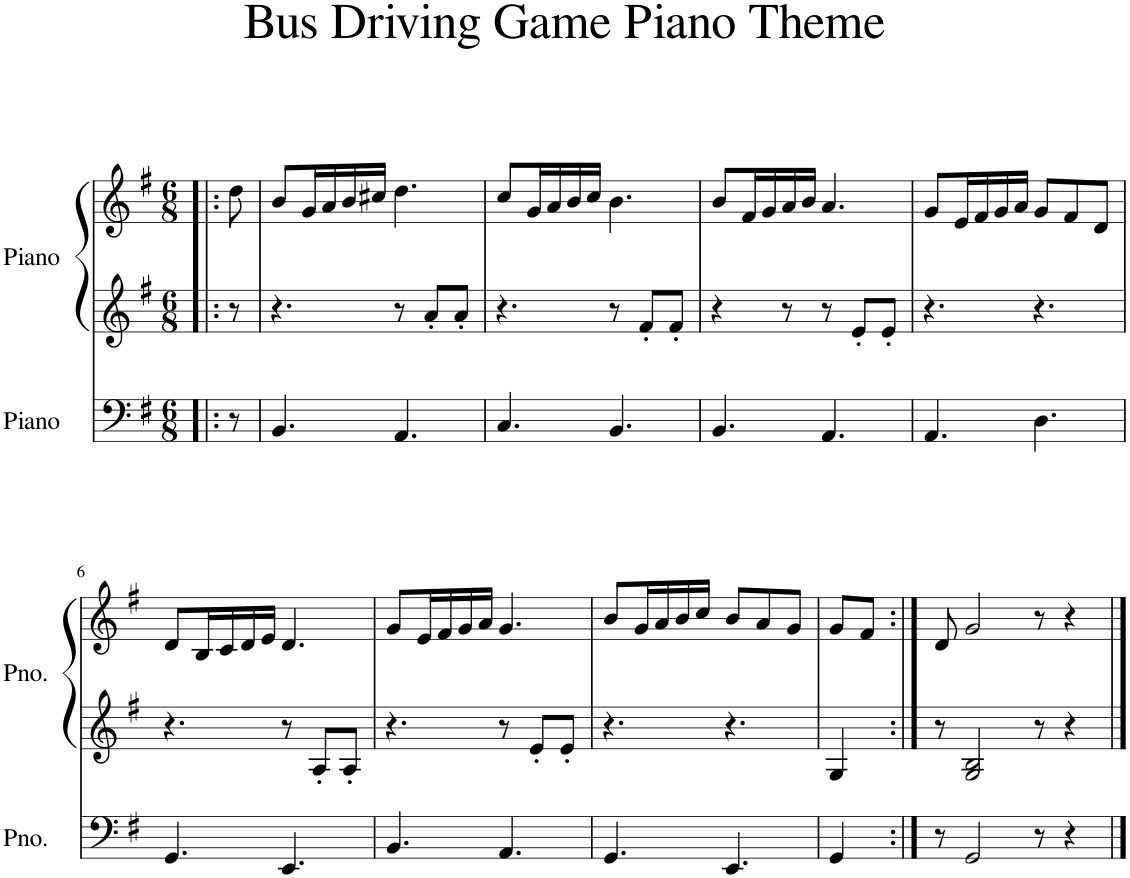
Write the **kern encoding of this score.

**kern	**kern	**kern
*part2	*part1	*part1
*staff3	*staff2	*staff1
*I"Piano	*I"Piano	*
*I'Pno.	*I'Pno.	*
*clefF4	*clefG2	*clefG2
*k[f#]	*k[f#]	*k[f#]
*M6/8	*M6/8	*M6/8
=1!|:	=1!|:	=1!|:
8r	8r	8dd\
=2	=2	=2
4.BB/	4.r	8b/L
.	.	16g/L
.	.	16a/
.	.	16b/
.	.	16cc#X/JJ
4.AA/	8r	4.dd\
.	8a'/L	.
.	8a'/J	.
=3	=3	=3
4.C/	4.r	8cc/L
.	.	16g/L
.	.	16a/
.	.	16b/
.	.	16cc/JJ
4.BB/	8r	4.b\
.	8f#'/L	.
.	8f#'/J	.
=4	=4	=4
4.BB/	4r	8b/L
.	.	16f#/L
.	.	16g/
.	8r	16a/
.	.	16b/JJ
4.AA/	8r	4.a/
.	8e'/L	.
.	8e'/J	.
=5	=5	=5
4.AA/	4.r	8g/L
.	.	16e/L
.	.	16f#/
.	.	16g/
.	.	16a/JJ
4.D\	4.r	8g/L
.	.	8f#/
.	.	8d/J
!!LO:LB:g=z
=6	=6	=6
4.GG/	4.r	8d/L
.	.	16B/L
.	.	16c/
.	.	16d/
.	.	16e/JJ
4.EE/	8r	4.d/
.	8A'/L	.
.	8A'/J	.
=7	=7	=7
4.BB/	4.r	8g/L
.	.	16e/L
.	.	16f#/
.	.	16g/
.	.	16a/JJ
4.AA/	8r	4.g/
.	8e'/L	.
.	8e'/J	.
=8	=8	=8
4.GG/	4.r	8b/L
.	.	16g/L
.	.	16a/
.	.	16b/
.	.	16cc/JJ
4.EE/	4.r	8b/L
.	.	8a/
.	.	8g/J
=9	=9	=9
4GG/	4G/	8g/L
.	.	8f#/J
=10:|!	=10:|!	=10:|!
8r	8r	8d/
2GG/	2G/ 2B/	2g/
8r	8r	8r
4r	4r	4r
==	==	==
*-	*-	*-
